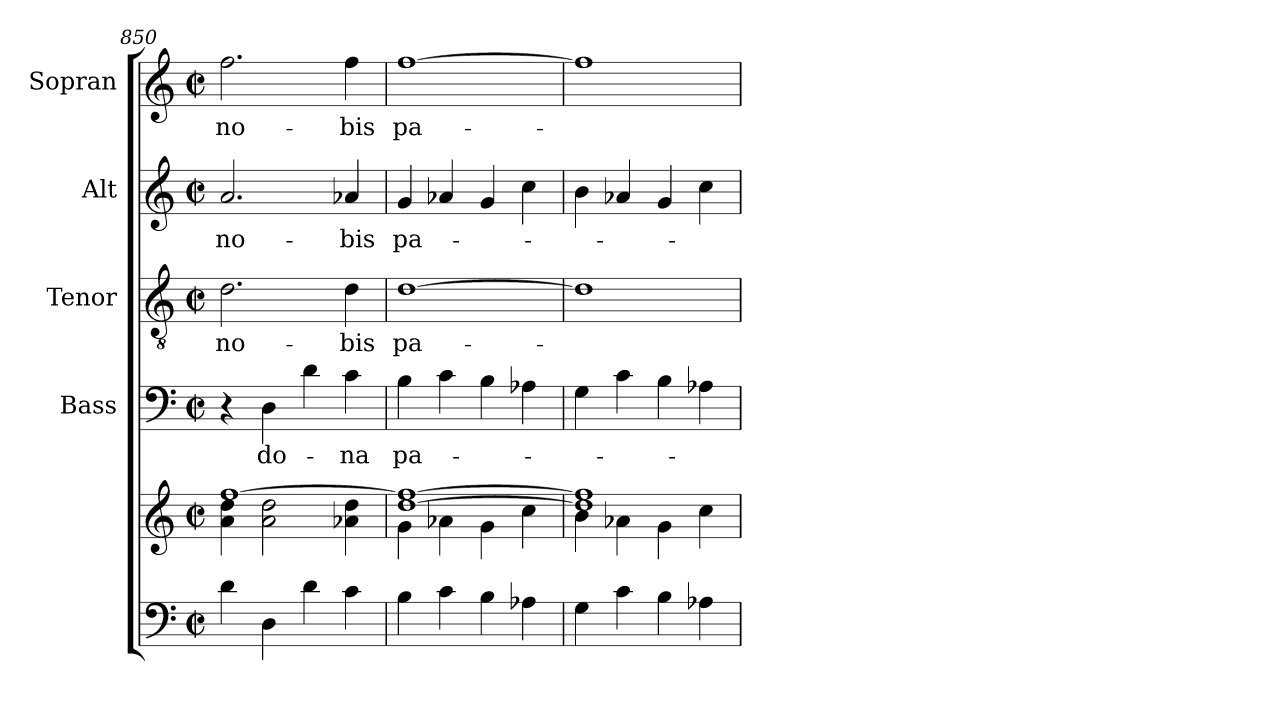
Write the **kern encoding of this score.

**kern	**kern	**kern	**text	**kern	**text	**kern	**text	**kern	**text
*part5	*part5	*part4	*part4	*part3	*part3	*part2	*part2	*part1	*part1
*staff6	*staff5	*staff4	*staff4	*staff3	*staff3	*staff2	*staff2	*staff1	*staff1
*	*	*I"Bass	*	*I"Tenor	*	*I"Alt	*	*I"Sopran	*
*	*	*I'B.	*	*I'T.	*	*I'A.	*	*I'S.	*
*clefF4	*clefG2	*clefF4	*	*clefGv2	*	*clefG2	*	*clefG2	*
*k[]	*k[]	*k[]	*	*k[]	*	*k[]	*	*k[]	*
*C:	*C:	*C:	*	*C:	*	*C:	*	*C:	*
*M2/2	*M2/2	*M2/2	*	*M2/2	*	*M2/2	*	*M2/2	*
*met(c|)	*met(c|)	*met(c|)	*	*met(c|)	*	*met(c|)	*	*met(c|)	*
=850	=850	=850	=850	=850	=850	=850	=850	=850	=850
*	*^	*	*	*	*	*	*	*	*
!	!	!	!	!	!	!LO:LY:b	!	!LO:LY:b	!	!LO:LY:b
4d\	[>1ff	4a\ 4dd\	4r	.	2.d\	no-	2.a/	no-	2.ff\	no-
!	!	!	!	!LO:LY:b	!	!	!	!	!	!
4D\	.	2a\ 2dd\	4D\	do-	.	.	.	.	.	.
4d\	.	.	4d\	.	.	.	.	.	.	.
!	!	!	!	!LO:LY:b	!	!LO:LY:b	!	!LO:LY:b	!	!LO:LY:b
4c\	.	4a-X\ 4dd\	4c\	-na	4d\	-bis	4a-X/	-bis	4ff\	-bis
!!LO:LB:g=z
=851	=851	=851	=851	=851	=851	=851	=851	=851	=851	=851
!	!	!	!	!LO:LY:b	!	!LO:LY:b	!	!LO:LY:b	!	!LO:LY:b
4B\	[>1dd 1ff_	4g\	4B\	pa-	[1d	pa-	4g/	pa-	[1ff	pa-
4c\	.	4a-X\	4c\	.	.	.	4a-X/	.	.	.
4B\	.	4g\	4B\	.	.	.	4g/	.	.	.
4A-X\	.	4cc\	4A-X\	.	.	.	4cc\	.	.	.
=852	=852	=852	=852	=852	=852	=852	=852	=852	=852	=852
4G\	1dd] 1ff]	4b\	4G\	.	1d]	.	4b\	.	1ff]	.
4c\	.	4a-X\	4c\	.	.	.	4a-X/	.	.	.
4B\	.	4g\	4B\	.	.	.	4g/	.	.	.
4A-X\	.	4cc\	4A-X\	.	.	.	4cc\	.	.	.
*	*v	*v	*	*	*	*	*	*	*	*
=	=	=	=	=	=	=	=	=	=
*-	*-	*-	*-	*-	*-	*-	*-	*-	*-
